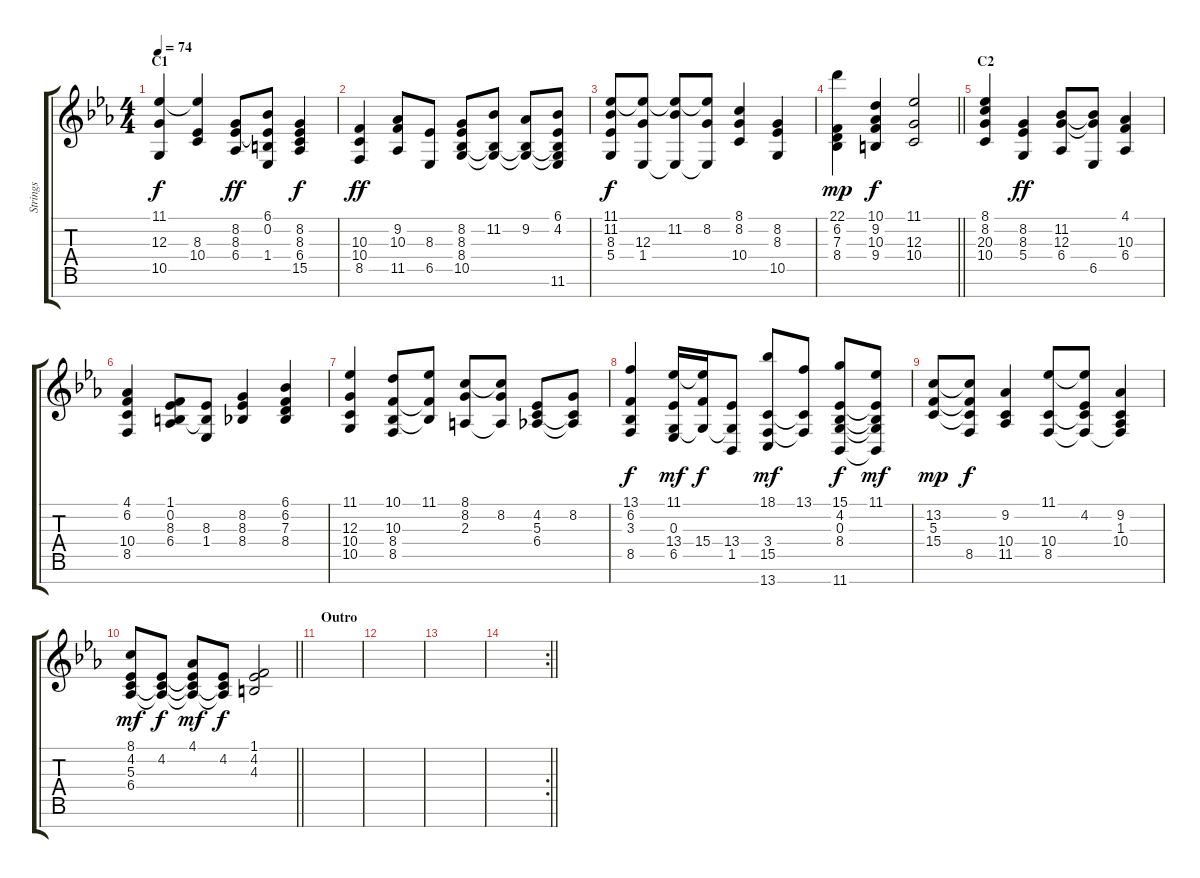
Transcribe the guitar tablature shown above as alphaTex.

\track ("Strings" "Strings") {instrument stringensemble2}
\staff {score tabs}
\tuning (E4 B3 G3 D3 A2 E2 B1) {hide}
\ts (4 4)
\section ("" "C1")
\tempo 74
\clef g2
\ks eb
(11.1 12.3 10.5).4{dy f} (11.1{t} 8.3 10.4).4 (8.2 8.3 6.4).8{dy ff} (6.1 0.2 8.3{t} 1.4).8 (8.2 8.3 6.4 15.5).4{dy f} |
(10.3 10.4 8.5).4{dy ff} (9.2 10.3 11.5).8 (8.3 6.5).8 (8.2 8.3 8.4 10.5).8 (11.2 8.4{t} 10.5{t}).8 (9.2 8.4{t} 10.5{t}).8 (6.1 4.2 8.4{t} 10.5{t} 11.6).8 |
(11.1 11.2 8.3 5.4).8{dy f} (11.1{t} 12.3 1.4).8 (11.1{t} 11.2 1.4{t}).8 (11.1{t} 8.2 1.4{t}).8 (8.1 8.2 10.4).4 (8.2 8.3 10.5).4 |
\barLineRight lightlight
(22.1 6.2 7.3 8.4).4{dy mp} (10.1 9.2 10.3 9.4).4{dy f} (11.1 12.3 10.4).2 |
\section ("" "C2")
(8.1 8.2 20.3 10.4).4 (8.2 8.3 5.4).4{dy ff} (11.2 12.3 6.4).8 (11.2{t} 12.3{t} 6.5).8 (4.1 10.3 6.4).4 |
(4.1 6.2 10.4 8.5).4 (1.1 0.2 8.3 6.4).8 (0.2{t} 8.3 1.4).8 (8.2 8.3 8.4).4 (6.1 6.2 7.3 8.4).4 |
(11.1 12.3 10.4 10.5).4 (10.1 10.3 8.4 8.5).8 (11.1 10.3{t} 8.4{t}).8 (8.1 8.2 2.3).8 (8.1{t} 8.2 2.3{t}).8 (4.2 5.3 6.4).8 (8.2 5.3{t} 6.4{t}).8 |
(13.1 6.2 3.3 8.5).4{dy f} (11.1 0.3 13.4 6.5).16{dy mf} (11.1{t} 0.3{t} 15.4).16{dy f} (0.3{t} 13.4 1.5).8 (18.1 3.4 15.5 13.7).8{dy mf} (13.1 3.4{t} 15.5{t}).8 (15.1 4.2 0.3 8.4 11.7).8{dy f} (11.1 4.2{t} 0.3{t} 8.4{t} 11.7{t}).8{dy mf} |
(13.2 5.3 15.4).8{dy mp} (13.2{t} 5.3{t} 15.4{t} 8.5).8{dy f} (9.2 10.4 11.5).4 (11.1 10.4 8.5).8 (11.1{t} 4.2 10.4{t} 8.5{t}).8 (9.2 1.3 10.4 8.5{t}).4 |
\barLineRight lightlight
(8.1 4.2 5.3 6.4).8{dy mf} (4.2 5.3{t} 6.4{t}).8{dy f} (4.1 4.2{t} 5.3{t} 6.4{t}).8{dy mf} (4.2 5.3{t} 6.4{t}).8{dy f} (1.1 4.2 4.3).2 |
\section ("" "Outro")
|
|
|
\rc 2
\barLineRight lightlight
